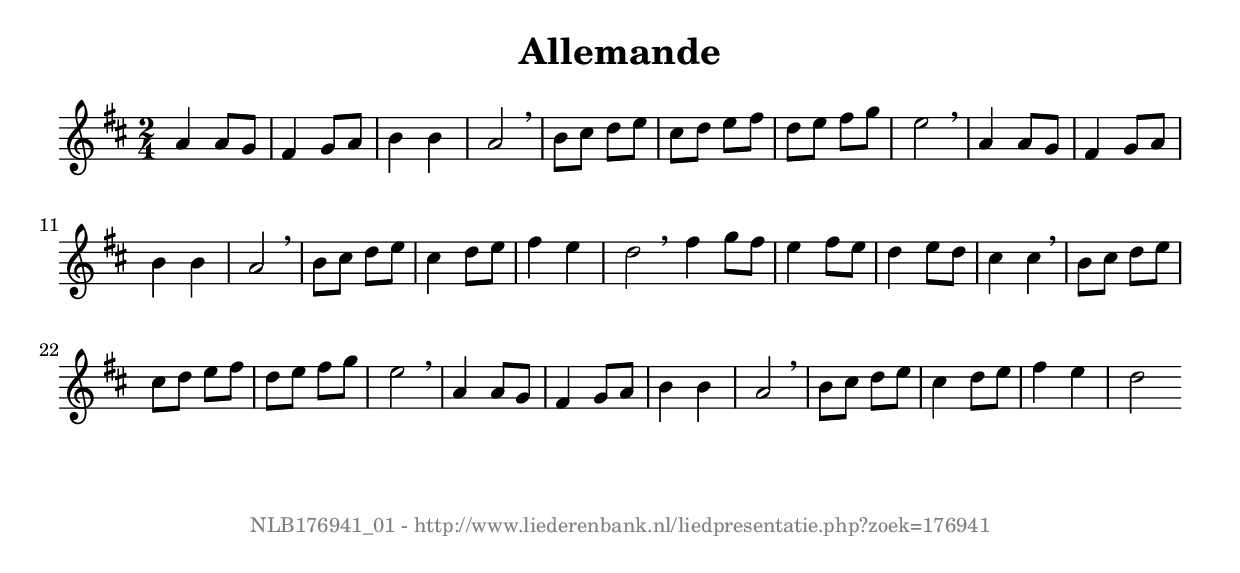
%
% produced by wce2krn 1.64 (7 June 2014)
%
\version"2.16"
#(append! paper-alist '(("long" . (cons (* 210 mm) (* 2000 mm)))))
#(set-default-paper-size "long")
sb = {\breathe}
mBreak = {\breathe }
bBreak = {\breathe }
x = {\once\override NoteHead #'style = #'cross }
gl=\glissando
itime={\override Staff.TimeSignature #'stencil = ##f }
ficta = {\once\set suggestAccidentals = ##t}
fine = {\once\override Score.RehearsalMark #'self-alignment-X = #1 \mark \markup {\italic{Fine}}}
dc = {\once\override Score.RehearsalMark #'self-alignment-X = #1 \mark \markup {\italic{D.C.}}}
dcf = {\once\override Score.RehearsalMark #'self-alignment-X = #1 \mark \markup {\italic{D.C. al Fine}}}
dcc = {\once\override Score.RehearsalMark #'self-alignment-X = #1 \mark \markup {\italic{D.C. al Coda}}}
ds = {\once\override Score.RehearsalMark #'self-alignment-X = #1 \mark \markup {\italic{D.S.}}}
dsf = {\once\override Score.RehearsalMark #'self-alignment-X = #1 \mark \markup {\italic{D.S. al Fine}}}
dsc = {\once\override Score.RehearsalMark #'self-alignment-X = #1 \mark \markup {\italic{D.S. al Coda}}}
pv = {\set Score.repeatCommands = #'((volta "1"))}
sv = {\set Score.repeatCommands = #'((volta "2"))}
tv = {\set Score.repeatCommands = #'((volta "3"))}
qv = {\set Score.repeatCommands = #'((volta "4"))}
xv = {\set Score.repeatCommands = #'((volta #f))}
\header{ tagline = ""
title = "Allemande"
}
\score {{
\key d \major
\relative g'
{
\set melismaBusyProperties = #'()
\time 2/4
\tempo 4=120
\override Score.MetronomeMark #'transparent = ##t
\override Score.RehearsalMark #'break-visibility = #(vector #t #t #f)
a4 a8 g fis4 g8 a b4 b a2 \sb b8 cis d e cis d e fis d e fis g e2 \mBreak \bar "|"
a,4 a8 g fis4 g8 a b4 b a2 \sb b8 cis d e cis4 d8 e fis4 e d2 \bar ":|:" \bBreak
fis4 g8 fis e4 fis8 e d4 e8 d cis4 cis \sb b8 cis d e cis d e fis d e fis g e2 \mBreak \bar "|"
a,4 a8 g fis4 g8 a b4 b a2 \sb b8 cis d e cis4 d8 e fis4 e d2 \bar ":|"
 }}
 \midi { }
 \layout {
            indent = 0.0\cm
}
}
\markup { \vspace #0 } \markup { \with-color #grey \fill-line { \center-column { \smaller "NLB176941_01 - http://www.liederenbank.nl/liedpresentatie.php?zoek=176941" } } }
